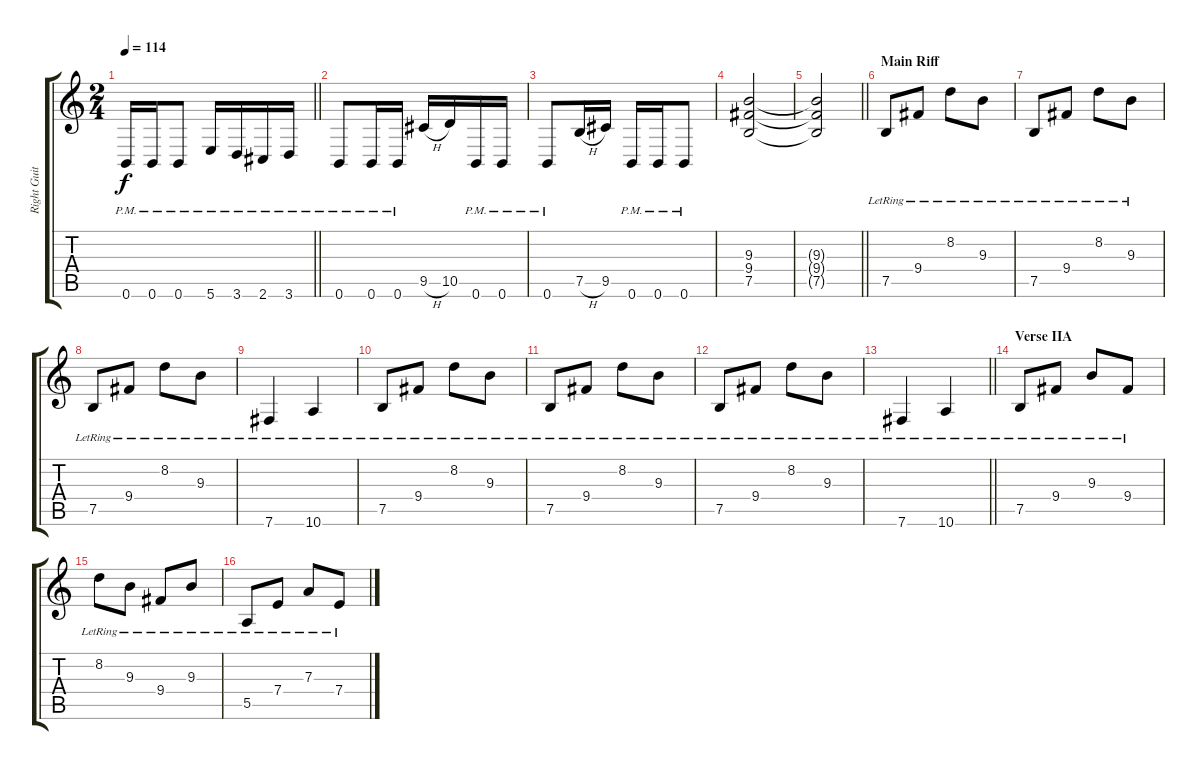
\track ("Right Guitar" "Right Guit") {instrument electricguitarclean}
\staff {score tabs}
\tuning (B3 Gb3 D3 A2 E2 B1) {hide}
\ts (2 4)
\tempo 114
\clef g2
\barLineRight lightlight
\ks c
0.6{pm}.16{dy f} 0.6{pm}.16 0.6{pm}.8 5.6{pm}.16 3.6{pm}.16 2.6{pm}.16 3.6{pm}.16 |
\section ("" "")
0.6{pm}.8 0.6{pm}.16 0.6{pm}.16 9.5{h}.16 10.5.16 0.6{pm}.16 0.6{pm}.16 |
0.6{pm}.8 7.5{h}.16 9.5.16 0.6{pm}.16 0.6{pm}.16 0.6{pm}.8 |
(9.3 9.4 7.5).2 |
\barLineRight lightlight
(9.3{t} 9.4{t} 7.5{t}).2 |
\section ("" "Main Riff")
7.5{lr}.8{instrument electricguitarclean} 9.4{lr}.8 8.2{lr}.8 9.3{lr}.8 |
7.5{lr}.8 9.4{lr}.8 8.2{lr}.8 9.3{lr}.8 |
7.5{lr}.8 9.4{lr}.8 8.2{lr}.8 9.3{lr}.8 |
7.6{lr}.4 10.6{lr}.4 |
7.5{lr}.8 9.4{lr}.8 8.2{lr}.8 9.3{lr}.8 |
7.5{lr}.8 9.4{lr}.8 8.2{lr}.8 9.3{lr}.8 |
7.5{lr}.8 9.4{lr}.8 8.2{lr}.8 9.3{lr}.8 |
\barLineRight lightlight
7.6{lr}.4 10.6{lr}.4 |
\section ("" "Verse IIA")
7.5{lr}.8 9.4{lr}.8 9.3{lr}.8 9.4{lr}.8 |
8.2{lr}.8 9.3{lr}.8 9.4{lr}.8 9.3{lr}.8 |
5.5{lr}.8 7.4{lr}.8 7.3{lr}.8 7.4{lr}.8
